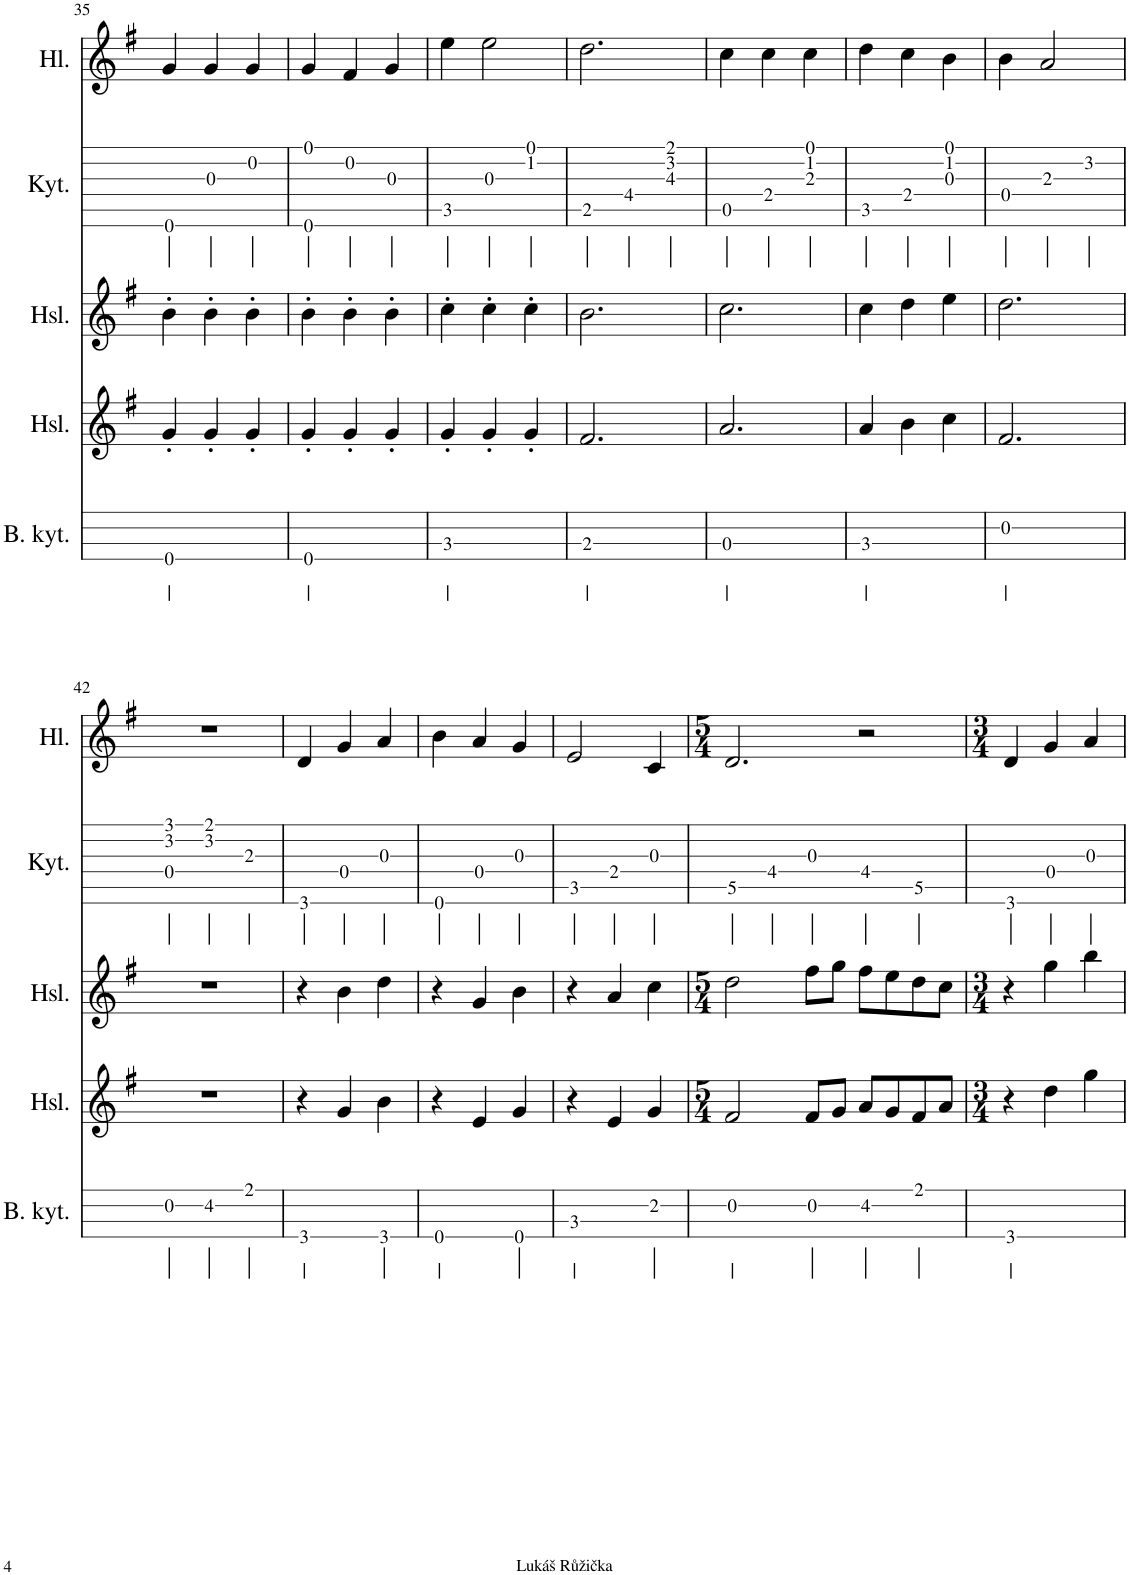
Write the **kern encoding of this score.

**kern	**kern	**kern	**kern	**kern
*part5	*part4	*part3	*part2	*part1
*staff5	*staff4	*staff3	*staff2	*staff1
*I"Basová kytara	*I"Housle	*I"Housle	*I"Akustická kytara	*I"Hlas
*I'B. kyt.	*I'Hsl.	*I'Hsl.	*I'Kyt.	*I'Hl.
!!LO:PB:g=z
*	*clefG2	*clefG2	*	*clefG2
*k[f#]	*k[f#]	*k[f#]	*k[f#]	*k[f#]
*M3/4	*M3/4	*M3/4	*M3/4	*M3/4
=35	=35	=35	=35	=35
2EEE\	4g'/	4b'\	4EE\	4g/
.	4g'/	4b'\	4G\	4g/
4r	4g'/	4b'\	4B\	4g/
=36	=36	=36	=36	=36
2EEE\	4g'/	4b'\	4EE\ 4e\	4g/
.	4g'/	4b'\	4B\	4f#/
4r	4g'/	4b'\	4G\	4g/
=37	=37	=37	=37	=37
2CC\	4g'/	4cc'\	4C\	4ee\
.	4g'/	4cc'\	4G\	2ee\
4r	4g'/	4cc'\	4c\ 4e\	.
=38	=38	=38	=38	=38
2BBB\	2.f#/	2.b\	4BB\	2.dd\
.	.	.	4F#\	.
4r	.	.	4B\ 4d\ 4f#\	.
=39	=39	=39	=39	=39
2AAA\	2.a/	2.cc\	4AA\	4cc\
.	.	.	4E\	4cc\
4r	.	.	4A\ 4c\ 4e\	4cc\
=40	=40	=40	=40	=40
2CC\	4a/	4cc\	4C\	4dd\
.	4b\	4dd\	4E\	4cc\
4r	4cc\	4ee\	4G\ 4c\ 4e\	4b\
=41	=41	=41	=41	=41
2DD\	2.f#/	2.dd\	4D\	4b\
.	.	.	4A\	2a/
4r	.	.	4d\	.
!!LO:LB:g=z
=42	=42	=42	=42	=42
4DD\	2.r	2.r	4D\ 4d\ 4g\	2.r
4FF#\	.	.	4d\ 4f#\	.
4AA\	.	.	4A\	.
=43	=43	=43	=43	=43
2GGG\	4r	4r	4GG\	4d/
.	4g/	4b\	4D\	4g/
4GGG\	4b\	4dd\	4G\	4a/
=44	=44	=44	=44	=44
2EEE\	4r	4r	4EE\	4b\
.	4e/	4g/	4D\	4a/
4EEE\	4g/	4b\	4G\	4g/
=45	=45	=45	=45	=45
2CC\	4r	4r	4C\	2e/
.	4e/	4a/	4E\	.
4EE\	4g/	4cc\	4G\	4c/
=46	=46	=46	=46	=46
*M5/4	*M5/4	*M5/4	*M5/4	*M5/4
2DD\	2f#/	2dd\	4D\	2.d/
.	.	.	4F#\	.
4DD\	8f#/L	8ff#\L	4G\	.
.	8g/J	8gg\J	.	.
4FF#\	8a/L	8ff#\L	4F#\	2r
.	8g/	8ee\	.	.
4AA\	8f#/	8dd\	4D\	.
.	8a/J	8cc\J	.	.
=47	=47	=47	=47	=47
*M3/4	*M3/4	*M3/4	*M3/4	*M3/4
2GGG\	4r	4r	4GG\	4d/
.	4dd\	4gg\	4D\	4g/
4r	4gg\	4bb\	4G\	4a/
=	=	=	=	=
*-	*-	*-	*-	*-
